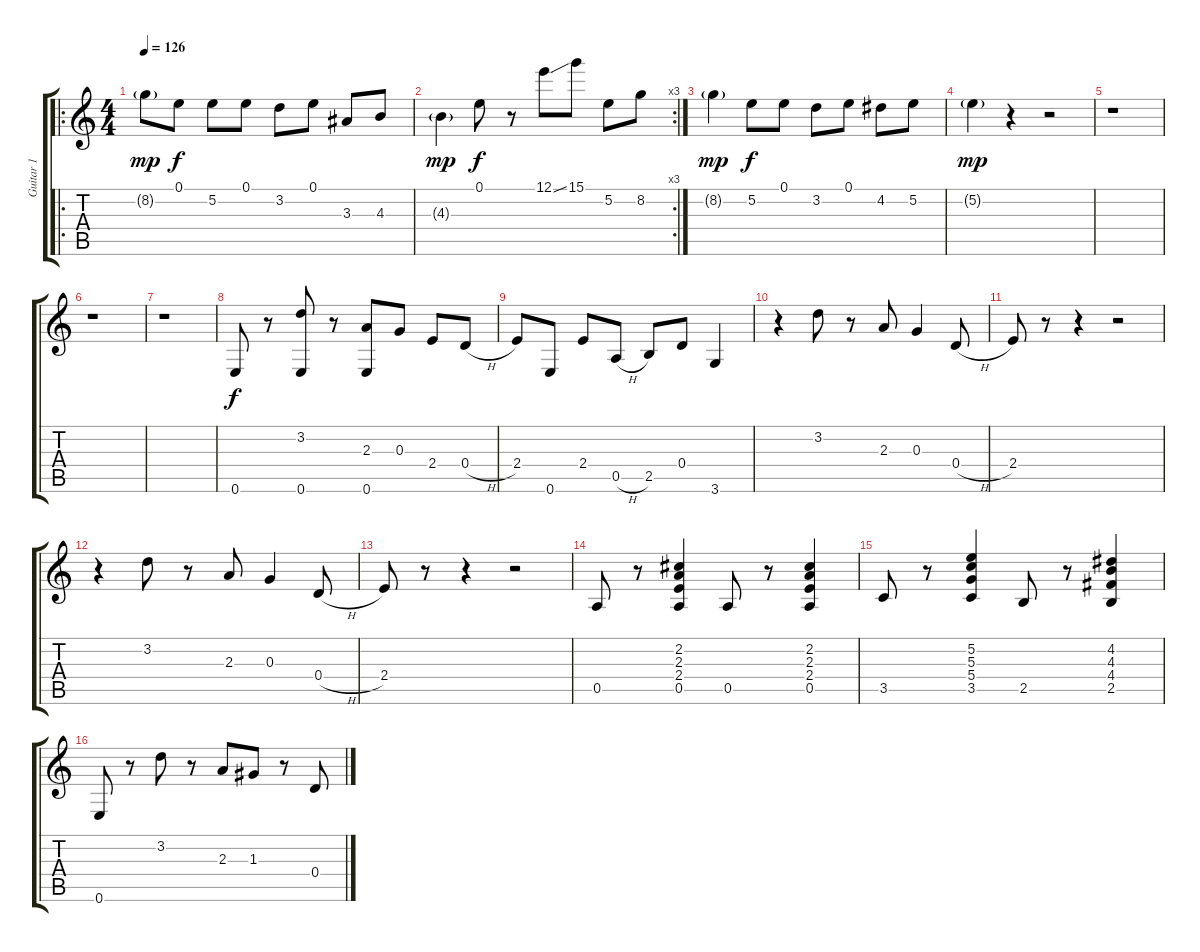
\track ("Guitar 1" "Guitar 1") {instrument electricguitarclean}
\staff {score tabs}
\tuning (E4 B3 G3 D3 A2 E2) {hide}
\ro
\ts (4 4)
\tempo 126
\clef g2
\ks c
8.2{g}.8{dy mp} 0.1.8{dy f} 5.2.8 0.1.8 3.2.8 0.1.8 3.3.8 4.3.8 |
\rc 3
4.3{g}.4{dy mp} 0.1.8{dy f} r.8 12.1{ss}.8 15.1.8 5.2.8 8.2.8 |
8.2{g}.4{dy mp} 5.2.8{dy f} 0.1.8 3.2.8 0.1.8 4.2.8 5.2.8 |
5.2{g}.4{dy mp} r.4 r.2 |
r.1 |
r.1 |
r.1 |
0.6.8{dy f} r.8 (3.2 0.6).8 r.8 (2.3 0.6).8 0.3.8 2.4.8 0.4{h}.8 |
2.4.8 0.6.8 2.4.8 0.5{h}.8 2.5.8 0.4.8 3.6.4 |
r.4 3.2.8 r.8 2.3.8 0.3.4 0.4{h}.8 |
2.4.8 r.8 r.4 r.2 |
r.4 3.2.8 r.8 2.3.8 0.3.4 0.4{h}.8 |
2.4.8 r.8 r.4 r.2 |
0.5.8 r.8 (2.2 2.3 2.4 0.5).4 0.5.8 r.8 (2.2 2.3 2.4 0.5).4 |
3.5.8 r.8 (5.2 5.3 5.4 3.5).4 2.5.8 r.8 (4.2 4.3 4.4 2.5).4 |
0.6.8 r.8 3.2.8 r.8 2.3.8 1.3.8 r.8 0.4{h}.8
